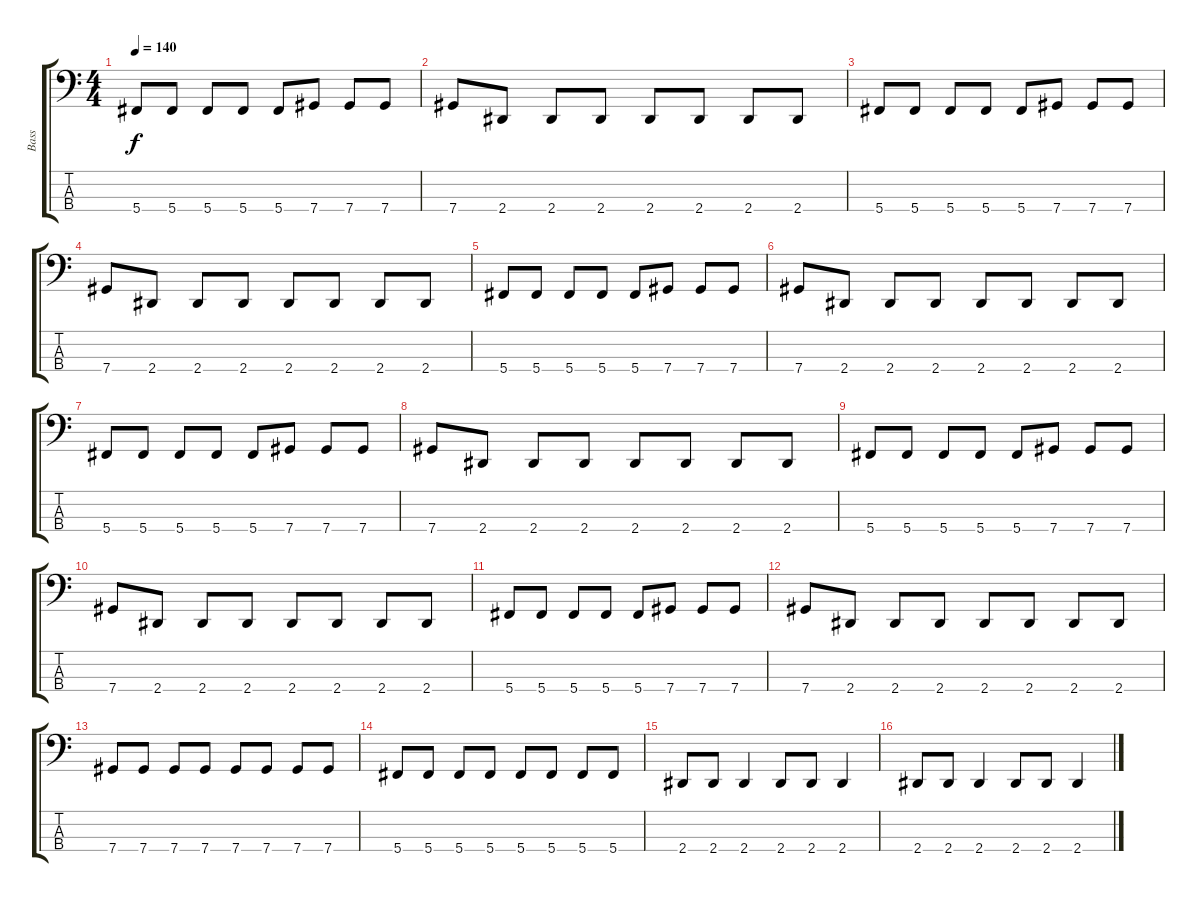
\track ("Bass" "Bass") {instrument electricbasspick}
\staff {score tabs}
\tuning (Gb2 Db2 Ab1 Db1) {hide}
\ts (4 4)
\tempo 140
\clef f4
\ks c
5.4.8{dy f} 5.4.8 5.4.8 5.4.8 5.4.8 7.4.8 7.4.8 7.4.8 |
7.4.8 2.4.8 2.4.8 2.4.8 2.4.8 2.4.8 2.4.8 2.4.8 |
5.4.8 5.4.8 5.4.8 5.4.8 5.4.8 7.4.8 7.4.8 7.4.8 |
7.4.8 2.4.8 2.4.8 2.4.8 2.4.8 2.4.8 2.4.8 2.4.8 |
5.4.8 5.4.8 5.4.8 5.4.8 5.4.8 7.4.8 7.4.8 7.4.8 |
7.4.8 2.4.8 2.4.8 2.4.8 2.4.8 2.4.8 2.4.8 2.4.8 |
5.4.8 5.4.8 5.4.8 5.4.8 5.4.8 7.4.8 7.4.8 7.4.8 |
7.4.8 2.4.8 2.4.8 2.4.8 2.4.8 2.4.8 2.4.8 2.4.8 |
5.4.8 5.4.8 5.4.8 5.4.8 5.4.8 7.4.8 7.4.8 7.4.8 |
7.4.8 2.4.8 2.4.8 2.4.8 2.4.8 2.4.8 2.4.8 2.4.8 |
5.4.8 5.4.8 5.4.8 5.4.8 5.4.8 7.4.8 7.4.8 7.4.8 |
7.4.8 2.4.8 2.4.8 2.4.8 2.4.8 2.4.8 2.4.8 2.4.8 |
7.4.8 7.4.8 7.4.8 7.4.8 7.4.8 7.4.8 7.4.8 7.4.8 |
5.4.8 5.4.8 5.4.8 5.4.8 5.4.8 5.4.8 5.4.8 5.4.8 |
2.4.8 2.4.8 2.4.4 2.4.8 2.4.8 2.4.4 |
2.4.8 2.4.8 2.4.4 2.4.8 2.4.8 2.4.4
